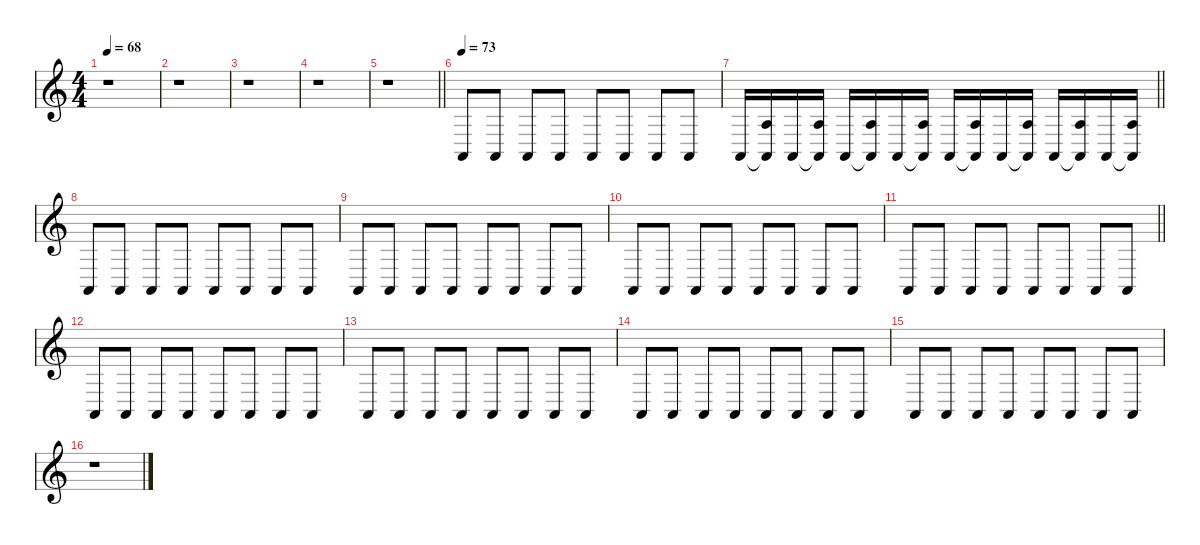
\defaultSystemsLayout 4
\hideDynamics
\bracketExtendMode nobrackets
\singleTrackTrackNamePolicy hidden
\multiTrackTrackNamePolicy hidden
\firstSystemTrackNameMode fullname
\otherSystemsTrackNameOrientation horizontal
\track ("piano" "pno.") {defaultSystemsLayout 8 instrument brightacousticpiano}
\staff {score}
\tuning (E4 B3 G3 D3 A2 E2 B1)
\ts (4 4)
\tempo 68
\clef g2
\ks c
r.1{dy mf beam Down} |
r.1{beam Down} |
r.1{beam Down} |
r.1{beam Down} |
\barLineRight lightlight
r.1{beam Down} |
\tempo 73
0.5.8{dy f beam Up} 0.5.8{beam Up} 0.5.8{beam Up} 0.5.8{beam Up} 0.5.8{beam Up} 0.5.8{beam Up} 0.5.8{beam Up} 0.5.8{beam Up} |
\barLineRight lightlight
0.5.16{dy ff beam Up} (2.3 0.5{t}).16{dy mp beam Up} 0.5.16{dy ff beam Up} (2.3 0.5{t}).16{dy mp beam Up} 0.5.16{dy ff beam Up} (2.3 0.5{t}).16{dy mp beam Up} 0.5.16{dy ff beam Up} (2.3 0.5{t}).16{dy mp beam Up} 0.5.16{dy ff beam Up} (2.3 0.5{t}).16{dy mp beam Up} 0.5.16{dy ff beam Up} (2.3 0.5{t}).16{dy mp beam Up} 0.5.16{dy ff beam Up} (2.3 0.5{t}).16{dy mp beam Up} 0.5.16{dy ff beam Up} (2.3 0.5{t}).16{dy mp beam Up} |
0.5.8{dy f beam Up} 0.5.8{beam Up} 0.5.8{beam Up} 0.5.8{beam Up} 0.5.8{beam Up} 0.5.8{beam Up} 0.5.8{beam Up} 0.5.8{beam Up} |
0.5.8{beam Up} 0.5.8{beam Up} 0.5.8{beam Up} 0.5.8{beam Up} 0.5.8{beam Up} 0.5.8{beam Up} 0.5.8{beam Up} 0.5.8{beam Up} |
0.5.8{beam Up} 0.5.8{beam Up} 0.5.8{beam Up} 0.5.8{beam Up} 0.5.8{beam Up} 0.5.8{beam Up} 0.5.8{beam Up} 0.5.8{beam Up} |
\barLineRight lightlight
0.5.8{beam Up} 0.5.8{beam Up} 0.5.8{beam Up} 0.5.8{beam Up} 0.5.8{beam Up} 0.5.8{beam Up} 0.5.8{beam Up} 0.5.8{beam Up} |
0.5.8{beam Up} 0.5.8{beam Up} 0.5.8{beam Up} 0.5.8{beam Up} 0.5.8{beam Up} 0.5.8{beam Up} 0.5.8{beam Up} 0.5.8{beam Up} |
0.5.8{beam Up} 0.5.8{beam Up} 0.5.8{beam Up} 0.5.8{beam Up} 0.5.8{beam Up} 0.5.8{beam Up} 0.5.8{beam Up} 0.5.8{beam Up} |
0.5.8{beam Up} 0.5.8{beam Up} 0.5.8{beam Up} 0.5.8{beam Up} 0.5.8{beam Up} 0.5.8{beam Up} 0.5.8{beam Up} 0.5.8{beam Up} |
0.5.8{beam Up} 0.5.8{beam Up} 0.5.8{beam Up} 0.5.8{beam Up} 0.5.8{beam Up} 0.5.8{beam Up} 0.5.8{beam Up} 0.5.8{beam Up} |
r.1{beam Down}
